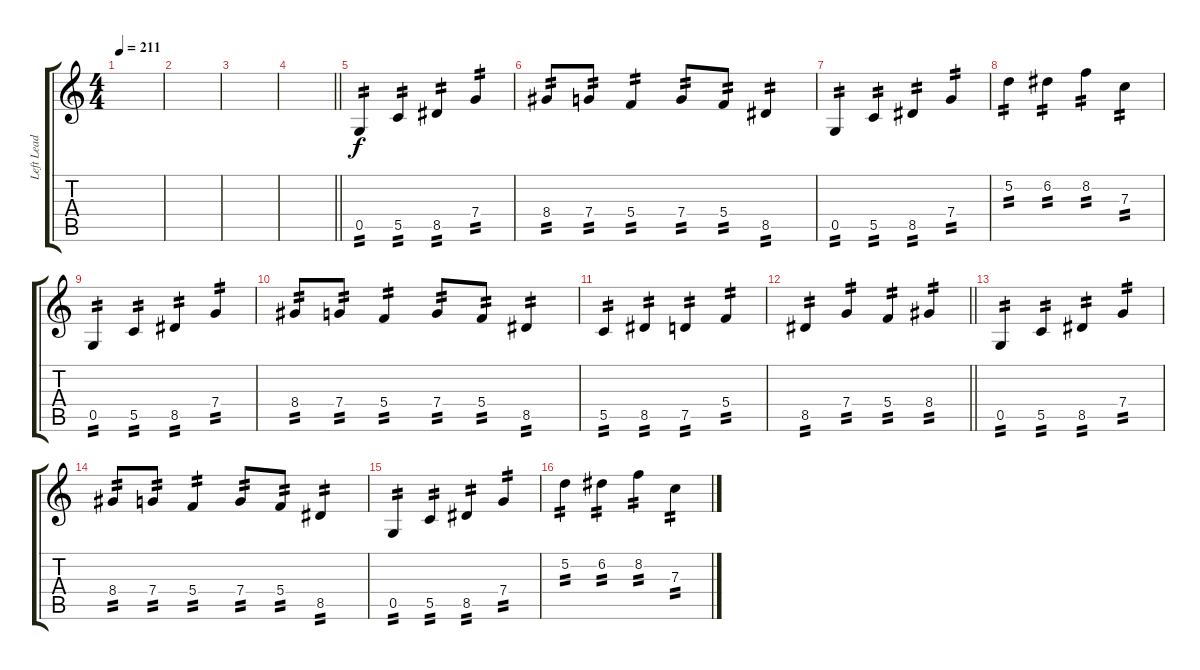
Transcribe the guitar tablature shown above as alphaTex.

\track ("Left Lead 1" "Left Lead ") {instrument distortionguitar}
\staff {score tabs}
\tuning (D4 A3 F3 C3 G2 C2) {hide}
\ts (4 4)
\tempo 211
\clef g2
\ks c
|
|
|
\barLineRight lightlight
|
\section ("" "")
0.5.4{tp 2} 5.5.4{tp 2} 8.5.4{tp 2} 7.4.4{tp 2} |
8.4.8{tp 2} 7.4.8{tp 2} 5.4.4{tp 2} 7.4.8{tp 2} 5.4.8{tp 2} 8.5.4{tp 2} |
0.5.4{tp 2} 5.5.4{tp 2} 8.5.4{tp 2} 7.4.4{tp 2} |
5.2.4{tp 2} 6.2.4{tp 2} 8.2.4{tp 2} 7.3.4{tp 2} |
0.5.4{tp 2} 5.5.4{tp 2} 8.5.4{tp 2} 7.4.4{tp 2} |
8.4.8{tp 2} 7.4.8{tp 2} 5.4.4{tp 2} 7.4.8{tp 2} 5.4.8{tp 2} 8.5.4{tp 2} |
5.5.4{tp 2} 8.5.4{tp 2} 7.5.4{tp 2} 5.4.4{tp 2} |
\barLineRight lightlight
8.5.4{tp 2} 7.4.4{tp 2} 5.4.4{tp 2} 8.4.4{tp 2} |
\section ("" "")
0.5.4{tp 2} 5.5.4{tp 2} 8.5.4{tp 2} 7.4.4{tp 2} |
8.4.8{tp 2} 7.4.8{tp 2} 5.4.4{tp 2} 7.4.8{tp 2} 5.4.8{tp 2} 8.5.4{tp 2} |
0.5.4{tp 2} 5.5.4{tp 2} 8.5.4{tp 2} 7.4.4{tp 2} |
5.2.4{tp 2} 6.2.4{tp 2} 8.2.4{tp 2} 7.3.4{tp 2}
